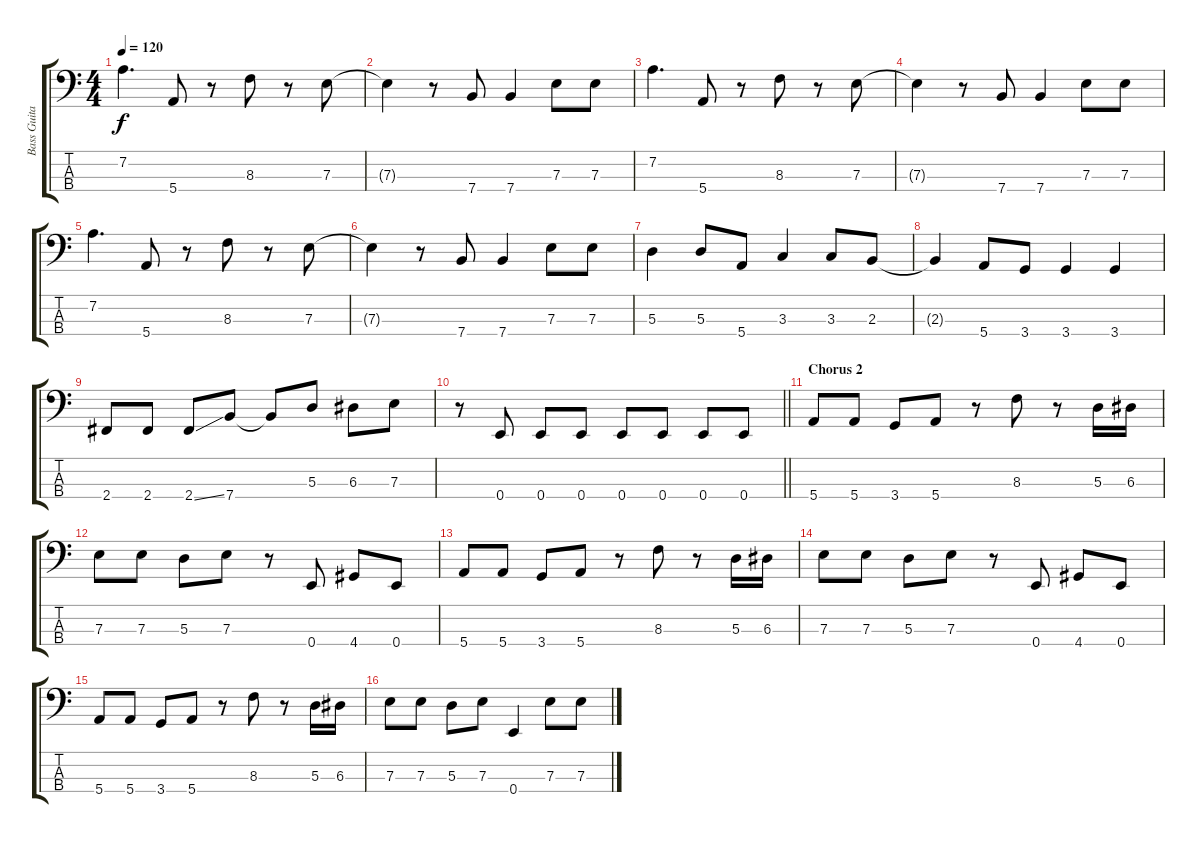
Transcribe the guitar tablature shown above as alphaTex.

\track ("Bass Guitar" "Bass Guita") {instrument electricbassfinger}
\staff {score tabs}
\tuning (G2 D2 A1 E1) {hide}
\ts (4 4)
\tempo 120
\clef f4
\ks c
7.2.4{d dy f} 5.4.8 r.8 8.3.8 r.8 7.3.8 |
7.3{t}.4 r.8 7.4.8 7.4.4 7.3.8 7.3.8 |
7.2.4{d} 5.4.8 r.8 8.3.8 r.8 7.3.8 |
7.3{t}.4 r.8 7.4.8 7.4.4 7.3.8 7.3.8 |
7.2.4{d} 5.4.8 r.8 8.3.8 r.8 7.3.8 |
7.3{t}.4 r.8 7.4.8 7.4.4 7.3.8 7.3.8 |
5.3.4 5.3.8 5.4.8 3.3.4 3.3.8 2.3.8 |
2.3{t}.4 5.4.8 3.4.8 3.4.4 3.4.4 |
2.4.8 2.4.8 2.4{ss}.8 7.4.8 7.4{t}.8 5.3.8 6.3.8 7.3.8 |
\barLineRight lightlight
r.8 0.4.8 0.4.8 0.4.8 0.4.8 0.4.8 0.4.8 0.4.8 |
\section ("" "Chorus 2")
5.4.8 5.4.8 3.4.8 5.4.8 r.8 8.3.8 r.8 5.3.16 6.3.16 |
7.3.8 7.3.8 5.3.8 7.3.8 r.8 0.4.8 4.4.8 0.4.8 |
5.4.8 5.4.8 3.4.8 5.4.8 r.8 8.3.8 r.8 5.3.16 6.3.16 |
7.3.8 7.3.8 5.3.8 7.3.8 r.8 0.4.8 4.4.8 0.4.8 |
5.4.8 5.4.8 3.4.8 5.4.8 r.8 8.3.8 r.8 5.3.16 6.3.16 |
7.3.8 7.3.8 5.3.8 7.3.8 0.4.4 7.3.8 7.3.8
